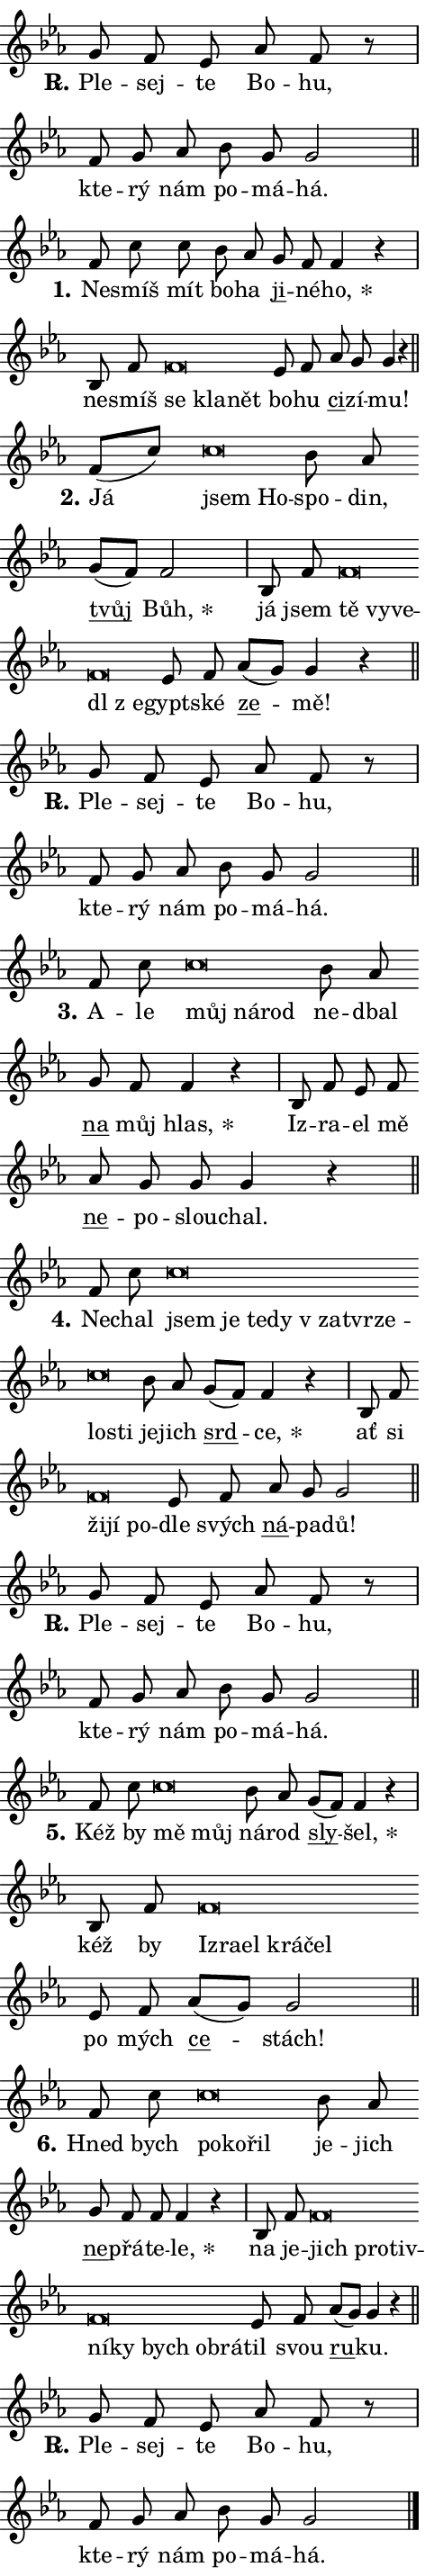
\version "2.24.0"
\header { tagline = "" }
\paper {
  indent = 0\cm
  top-margin = 0\cm
  right-margin = 0.13\cm % to fit lyric hyphens
  bottom-margin = 0\cm
  left-margin = 0\cm
  paper-width = 8\cm
  page-breaking = #ly:one-page-breaking
  system-system-spacing.basic-distance = #11
  score-system-spacing.basic-distance = #11
  ragged-last = ##f
}


%% Author: Thomas Morley
%% https://lists.gnu.org/archive/html/lilypond-user/2020-05/msg00002.html
#(define (line-position grob)
"Returns position of @var[grob} in current system:
   @code{'start}, if at first time-step
   @code{'end}, if at last time-step
   @code{'middle} otherwise
"
  (let* ((col (ly:item-get-column grob))
         (ln (ly:grob-object col 'left-neighbor))
         (rn (ly:grob-object col 'right-neighbor))
         (col-to-check-left (if (ly:grob? ln) ln col))
         (col-to-check-right (if (ly:grob? rn) rn col))
         (break-dir-left
           (and
             (ly:grob-property col-to-check-left 'non-musical #f)
             (ly:item-break-dir col-to-check-left)))
         (break-dir-right
           (and
             (ly:grob-property col-to-check-right 'non-musical #f)
             (ly:item-break-dir col-to-check-right))))
        (cond ((eqv? 1 break-dir-left) 'start)
              ((eqv? -1 break-dir-right) 'end)
              (else 'middle))))

#(define (tranparent-at-line-position vctor)
  (lambda (grob)
  "Relying on @code{line-position} select the relevant enry from @var{vctor}.
Used to determine transparency,"
    (case (line-position grob)
      ((end) (not (vector-ref vctor 0)))
      ((middle) (not (vector-ref vctor 1)))
      ((start) (not (vector-ref vctor 2))))))

noteHeadBreakVisibility =
#(define-music-function (break-visibility)(vector?)
"Makes @code{NoteHead}s transparent relying on @var{break-visibility}"
#{
  \override NoteHead.transparent =
    #(tranparent-at-line-position break-visibility)
#})

#(define delete-ledgers-for-transparent-note-heads
  (lambda (grob)
    "Reads whether a @code{NoteHead} is transparent.
If so this @code{NoteHead} is removed from @code{'note-heads} from
@var{grob}, which is supposed to be @code{LedgerLineSpanner}.
As a result ledgers are not printed for this @code{NoteHead}"
    (let* ((nhds-array (ly:grob-object grob 'note-heads))
           (nhds-list
             (if (ly:grob-array? nhds-array)
                 (ly:grob-array->list nhds-array)
                 '()))
           ;; Relies on the transparent-property being done before
           ;; Staff.LedgerLineSpanner.after-line-breaking is executed.
           ;; This is fragile ...
           (to-keep
             (remove
               (lambda (nhd)
                 (ly:grob-property nhd 'transparent #f))
               nhds-list)))
      ;; TODO find a better method to iterate over grob-arrays, similiar
      ;; to filter/remove etc for lists
      ;; For now rebuilt from scratch
      (set! (ly:grob-object grob 'note-heads)  '())
      (for-each
        (lambda (nhd)
          (ly:pointer-group-interface::add-grob grob 'note-heads nhd))
        to-keep))))

squashNotes = {
  \override NoteHead.X-extent = #'(-0.2 . 0.2)
  \override NoteHead.Y-extent = #'(-0.75 . 0)
  \override NoteHead.stencil =
    #(lambda (grob)
       (let ((pos (ly:grob-property grob 'staff-position)))
         (begin
           (if (< pos -7) (display "ERROR: Lower brevis then expected\n") (display ""))
           (if (<= pos -6) ly:text-interface::print ly:note-head::print))))
}
unSquashNotes = {
  \revert NoteHead.X-extent
  \revert NoteHead.Y-extent
  \revert NoteHead.stencil
}

hideNotes = \noteHeadBreakVisibility #begin-of-line-visible
unHideNotes = \noteHeadBreakVisibility #all-visible

% work-around for resetting accidentals
% https://lilypond.org/doc/v2.23/Documentation/notation/displaying-rhythms#unmetered-music
cadenzaMeasure = {
  \cadenzaOff
  \partial 1024 s1024
  \cadenzaOn
}

#(define-markup-command (accent layout props text) (markup?)
  "Underline accented syllable"
  (interpret-markup layout props
    #{\markup \override #'(offset . 4.3) \underline { #text }#}))

responsum = \markup \concat {
  "R" \hspace #-1.05 \path #0.1 #'((moveto 0 0.07) (lineto 0.9 0.8)) \hspace #0.05 "."
}

spaceSize = #0.6828661417322834 % exact space size for TeX Gyre Schola

\layout {
  \context {
    \Staff
    \remove "Time_signature_engraver"
    \override LedgerLineSpanner.after-line-breaking = #delete-ledgers-for-transparent-note-heads
  }
  \context {
    \Lyrics {
      \override LyricSpace.minimum-distance = \spaceSize
      \override LyricText.font-name = #"TeX Gyre Schola"
      \override LyricText.font-size = 1
      \override StanzaNumber.font-name = #"TeX Gyre Schola Bold"
      \override StanzaNumber.font-size = 1
    }
  }
  \context {
    \Score 
    \override NoteHead.text =
      #(lambda (grob) 
        (let ((pos (ly:grob-property grob 'staff-position)))
          #{\markup {
            \combine
              \halign #-0.55 \raise #(if (= pos -6) 0 0.5) \override #'(thickness . 2) \draw-line #'(3.2 . 0)
              \musicglyph "noteheads.sM1"
          }#}))
  }
}

% magnetic-lyrics.ily
%
%   written by
%     Jean Abou Samra <jean@abou-samra.fr>
%     Werner Lemberg <wl@gnu.org>
%
%   adapted by
%     Jiri Hon <jiri.hon@gmail.com>
%
% Version 2022-Apr-15

% https://www.mail-archive.com/lilypond-user@gnu.org/msg149350.html

#(define (Left_hyphen_pointer_engraver context)
   "Collect syllable-hyphen-syllable occurrences in lyrics and store
them in properties.  This engraver only looks to the left.  For
example, if the lyrics input is @code{foo -- bar}, it does the
following.

@itemize @bullet
@item
Set the @code{text} property of the @code{LyricHyphen} grob between
@q{foo} and @q{bar} to @code{foo}.

@item
Set the @code{left-hyphen} property of the @code{LyricText} grob with
text @q{foo} to the @code{LyricHyphen} grob between @q{foo} and
@q{bar}.
@end itemize

Use this auxiliary engraver in combination with the
@code{lyric-@/text::@/apply-@/magnetic-@/offset!} hook."
   (let ((hyphen #f)
         (text #f))
     (make-engraver
      (acknowledgers
       ((lyric-syllable-interface engraver grob source-engraver)
        (set! text grob)))
      (end-acknowledgers
       ((lyric-hyphen-interface engraver grob source-engraver)
        ;(when (not (grob::has-interface grob 'lyric-space-interface))
          (set! hyphen grob)));)
      ((stop-translation-timestep engraver)
       (when (and text hyphen)
         (ly:grob-set-object! text 'left-hyphen hyphen))
       (set! text #f)
       (set! hyphen #f)))))

#(define (lyric-text::apply-magnetic-offset! grob)
   "If the space between two syllables is less than the value in
property @code{LyricText@/.details@/.squash-threshold}, move the right
syllable to the left so that it gets concatenated with the left
syllable.

Use this function as a hook for
@code{LyricText@/.after-@/line-@/breaking} if the
@code{Left_@/hyphen_@/pointer_@/engraver} is active."
   (let ((hyphen (ly:grob-object grob 'left-hyphen #f)))
     (when hyphen
       (let ((left-text (ly:spanner-bound hyphen LEFT)))
         (when (grob::has-interface left-text 'lyric-syllable-interface)
           (let* ((common (ly:grob-common-refpoint grob left-text X))
                  (this-x-ext (ly:grob-extent grob common X))
                  (left-x-ext
                   (begin
                     ;; Trigger magnetism for left-text.
                     (ly:grob-property left-text 'after-line-breaking)
                     (ly:grob-extent left-text common X)))
                  ;; `delta` is the gap width between two syllables.
                  (delta (- (interval-start this-x-ext)
                            (interval-end left-x-ext)))
                  (details (ly:grob-property grob 'details))
                  (threshold (assoc-get 'squash-threshold details 0.2)))
             (when (< delta threshold)
               (let* (;; We have to manipulate the input text so that
                      ;; ligatures crossing syllable boundaries are not
                      ;; disabled.  For languages based on the Latin
                      ;; script this is essentially a beautification.
                      ;; However, for non-Western scripts it can be a
                      ;; necessity.
                      (lt (ly:grob-property left-text 'text))
                      (rt (ly:grob-property grob 'text))
                      (is-space (grob::has-interface hyphen 'lyric-space-interface))
                      (space (if is-space " " ""))
                      (extra-delta (if is-space spaceSize 0))
                      ;; Append new syllable.
                      (ltrt-space (if (and (string? lt) (string? rt))
                                (string-append lt space rt)
                                (make-concat-markup (list lt space rt))))
                      ;; Right-align `ltrt` to the right side.
                      (ltrt-space-markup (grob-interpret-markup
                               grob
                               (make-translate-markup
                                (cons (interval-length this-x-ext) 0)
                                (make-right-align-markup ltrt-space)))))
                 (begin
                   ;; Don't print `left-text`.
                   (ly:grob-set-property! left-text 'stencil #f)
                   ;; Set text and stencil (which holds all collected
                   ;; syllables so far) and shift it to the left.
                   (ly:grob-set-property! grob 'text ltrt-space)
                   (ly:grob-set-property! grob 'stencil ltrt-space-markup)
                   (ly:grob-translate-axis! grob (- (- delta extra-delta)) X))))))))))


#(define (lyric-hyphen::displace-bounds-first grob)
   ;; Make very sure this callback isn't triggered too early.
   (let ((left (ly:spanner-bound grob LEFT))
         (right (ly:spanner-bound grob RIGHT)))
     (ly:grob-property left 'after-line-breaking)
     (ly:grob-property right 'after-line-breaking)
     (ly:lyric-hyphen::print grob)))

squashThreshold = #0.4

\layout {
  \context {
    \Lyrics
    \consists #Left_hyphen_pointer_engraver
    \override LyricText.after-line-breaking =
      #lyric-text::apply-magnetic-offset!
    \override LyricHyphen.stencil = #lyric-hyphen::displace-bounds-first
    \override LyricText.details.squash-threshold = \squashThreshold
    \override LyricHyphen.minimum-distance = 0
    \override LyricHyphen.minimum-length = \squashThreshold
  }
}

squashText = \override LyricText.details.squash-threshold = 9999
unSquashText = \override LyricText.details.squash-threshold = \squashThreshold

leftText = \override LyricText.self-alignment-X = #LEFT
unLeftText = \revert LyricText.self-alignment-X

starOffset = #(lambda (grob) 
                (let ((x_offset (ly:self-alignment-interface::aligned-on-x-parent grob)))
                  (if (= x_offset 0) 0 (+ x_offset 1.2))))

star = #(define-music-function (syllable)(string?)
"Append star separator at the end of a syllable"
#{
  \once \override LyricText.X-offset = #starOffset
  \lyricmode { \markup {
    #syllable
    \override #'((font-name . "TeX Gyre Schola Bold")) \hspace #0.2 \lower #0.65 \larger "*"
  } }
#})

starAccent = #(define-music-function (syllable)(string?)
"Append star separator at the end of a syllable and make accent"
#{
  \once \override LyricText.X-offset = #starOffset
  \lyricmode { \markup {
    \accent #syllable
    \override #'((font-name . "TeX Gyre Schola Bold")) \hspace #0.2 \lower #0.65 \larger "*"
  } }
#})

breath = #(define-music-function (syllable)(string?)
"Append breathing indicator at the end of a syllable"
#{
  \lyricmode { \markup { #syllable "+" } }
#})

optionalBreath = #(define-music-function (syllable)(string?)
"Append optional breathing indicator at the end of a syllable"
#{
  \lyricmode { \markup { #syllable "(+)" } }
#})


\score {
    <<
        \new Voice = "melody" { \cadenzaOn \key es \major \relative { g'8 f es as f r \cadenzaMeasure \bar "|" f g as \bar "" bes g g2 \cadenzaMeasure \bar "||" \break } }
        \new Lyrics \lyricsto "melody" { \lyricmode { \set stanza = \responsum
Ple -- sej -- te Bo -- hu, kte -- rý nám po -- má -- há. } }
    >>
    \layout {}
}

\score {
    <<
        \new Voice = "melody" { \cadenzaOn \key es \major \relative { f'8 c' \bar "" c bes8 as \bar "" g f f4 r \cadenzaMeasure \bar "|" bes,8 f' \bar "" \squashNotes f\breve*1/16 \hideNotes \breve*1/16 \breve*1/16 \bar "" \unHideNotes \unSquashNotes es8 f \bar "" as g g4 r \cadenzaMeasure \bar "||" \break } }
        \new Lyrics \lyricsto "melody" { \lyricmode { \set stanza = "1."
Ne -- smíš mít bo -- ha \markup \accent ji -- né -- \star ho, ne -- smíš \leftText se \squashText kla -- nět \unLeftText \unSquashText bo -- hu \markup \accent ci -- zí -- mu! } }
    >>
    \layout {}
}

\score {
    <<
        \new Voice = "melody" { \cadenzaOn \key es \major \relative { f'8[( c')] \bar "" \squashNotes c\breve*1/16 \hideNotes \breve*1/16 \bar "" \unHideNotes \unSquashNotes bes8 as \bar "" g[( f)] f2 \cadenzaMeasure \bar "|" bes,8 f' \bar "" \squashNotes f\breve*1/16 \hideNotes \breve*1/16 \bar "" \breve*1/16 \bar "" \breve*1/16 \breve*1/16 \bar "" \unHideNotes \unSquashNotes es8 f \bar "" as[( g)] g4 r \cadenzaMeasure \bar "||" \break } }
        \new Lyrics \lyricsto "melody" { \lyricmode { \set stanza = "2."
Já \leftText jsem \squashText Ho -- \unLeftText \unSquashText spo -- din, \markup \accent tvůj \star Bůh, já jsem \leftText tě \squashText vy -- ve -- dl "z e" -- \unLeftText \unSquashText gypt -- ské \markup \accent ze -- mě! } }
    >>
    \layout {}
}

\score {
    <<
        \new Voice = "melody" { \cadenzaOn \key es \major \relative { g'8 f es as f r \cadenzaMeasure \bar "|" f g as \bar "" bes g g2 \cadenzaMeasure \bar "||" \break } }
        \new Lyrics \lyricsto "melody" { \lyricmode { \set stanza = \responsum
Ple -- sej -- te Bo -- hu, kte -- rý nám po -- má -- há. } }
    >>
    \layout {}
}

\score {
    <<
        \new Voice = "melody" { \cadenzaOn \key es \major \relative { f'8 c' \bar "" \squashNotes c\breve*1/16 \hideNotes \breve*1/16 \breve*1/16 \bar "" \unHideNotes \unSquashNotes bes8 as \bar "" g f f4 r \cadenzaMeasure \bar "|" bes,8 f'8 es8 f \bar "" as g g g4 r \cadenzaMeasure \bar "||" \break } }
        \new Lyrics \lyricsto "melody" { \lyricmode { \set stanza = "3."
A -- le \leftText můj \squashText ná -- rod \unLeftText \unSquashText ne -- dbal \markup \accent na můj \star hlas, Iz -- ra -- el mě \markup \accent ne -- po -- slou -- chal. } }
    >>
    \layout {}
}

\score {
    <<
        \new Voice = "melody" { \cadenzaOn \key es \major \relative { f'8 c' \bar "" \squashNotes c\breve*1/16 \hideNotes \breve*1/16 \bar "" \breve*1/16 \bar "" \breve*1/16 \bar "" \breve*1/16 \bar "" \breve*1/16 \bar "" \breve*1/16 \bar "" \breve*1/16 \breve*1/16 \bar "" \unHideNotes \unSquashNotes bes8 as \bar "" g[( f)] f4 r \cadenzaMeasure \bar "|" bes,8 f' \bar "" \squashNotes f\breve*1/16 \hideNotes \breve*1/16 \breve*1/16 \bar "" \unHideNotes \unSquashNotes es8 f \bar "" as g g2 \cadenzaMeasure \bar "||" \break } }
        \new Lyrics \lyricsto "melody" { \lyricmode { \set stanza = "4."
Ne -- chal \leftText jsem \squashText je te -- dy "v za" -- tvr -- ze -- lo -- sti \unLeftText \unSquashText je -- jich \markup \accent srd -- \star ce, ať si \leftText ži -- \squashText jí po -- \unLeftText \unSquashText dle svých \markup \accent ná -- pa -- dů! } }
    >>
    \layout {}
}

\score {
    <<
        \new Voice = "melody" { \cadenzaOn \key es \major \relative { g'8 f es as f r \cadenzaMeasure \bar "|" f g as \bar "" bes g g2 \cadenzaMeasure \bar "||" \break } }
        \new Lyrics \lyricsto "melody" { \lyricmode { \set stanza = \responsum
Ple -- sej -- te Bo -- hu, kte -- rý nám po -- má -- há. } }
    >>
    \layout {}
}

\score {
    <<
        \new Voice = "melody" { \cadenzaOn \key es \major \relative { f'8 c' \bar "" \squashNotes c\breve*1/16 \hideNotes \breve*1/16 \bar "" \unHideNotes \unSquashNotes bes8 as \bar "" g[( f)] f4 r \cadenzaMeasure \bar "|" bes,8 f' \bar "" \squashNotes f\breve*1/16 \hideNotes \breve*1/16 \bar "" \breve*1/16 \bar "" \breve*1/16 \breve*1/16 \bar "" \unHideNotes \unSquashNotes es8 f \bar "" as[( g)] g2 \cadenzaMeasure \bar "||" \break } }
        \new Lyrics \lyricsto "melody" { \lyricmode { \set stanza = "5."
Kéž by \leftText mě \squashText můj \unLeftText \unSquashText ná -- rod \markup \accent sly -- \star šel, kéž by \leftText Iz -- \squashText ra -- el krá -- čel \unLeftText \unSquashText po mých \markup \accent ce -- stách! } }
    >>
    \layout {}
}

\score {
    <<
        \new Voice = "melody" { \cadenzaOn \key es \major \relative { f'8 c' \bar "" \squashNotes c\breve*1/16 \hideNotes \breve*1/16 \breve*1/16 \bar "" \unHideNotes \unSquashNotes bes8 as \bar "" g f f f4 r \cadenzaMeasure \bar "|" bes,8 f' \bar "" \squashNotes f\breve*1/16 \hideNotes \breve*1/16 \bar "" \breve*1/16 \bar "" \breve*1/16 \bar "" \breve*1/16 \bar "" \breve*1/16 \bar "" \breve*1/16 \breve*1/16 \bar "" \unHideNotes \unSquashNotes es8 f \bar "" as[( g)] g4 r \cadenzaMeasure \bar "||" \break } }
        \new Lyrics \lyricsto "melody" { \lyricmode { \set stanza = "6."
Hned bych \leftText po -- \squashText ko -- řil \unLeftText \unSquashText je -- jich \markup \accent ne -- přá -- te -- \star le, na je -- \leftText jich \squashText pro -- tiv -- ní -- ky bych ob -- rá -- \unLeftText \unSquashText til svou \markup \accent ru -- ku. } }
    >>
    \layout {}
}

\score {
    <<
        \new Voice = "melody" { \cadenzaOn \key es \major \relative { g'8 f es as f r \cadenzaMeasure \bar "|" f g as \bar "" bes g g2 \cadenzaMeasure \bar "||" \break } \bar "|." }
        \new Lyrics \lyricsto "melody" { \lyricmode { \set stanza = \responsum
Ple -- sej -- te Bo -- hu, kte -- rý nám po -- má -- há. } }
    >>
    \layout {}
}
